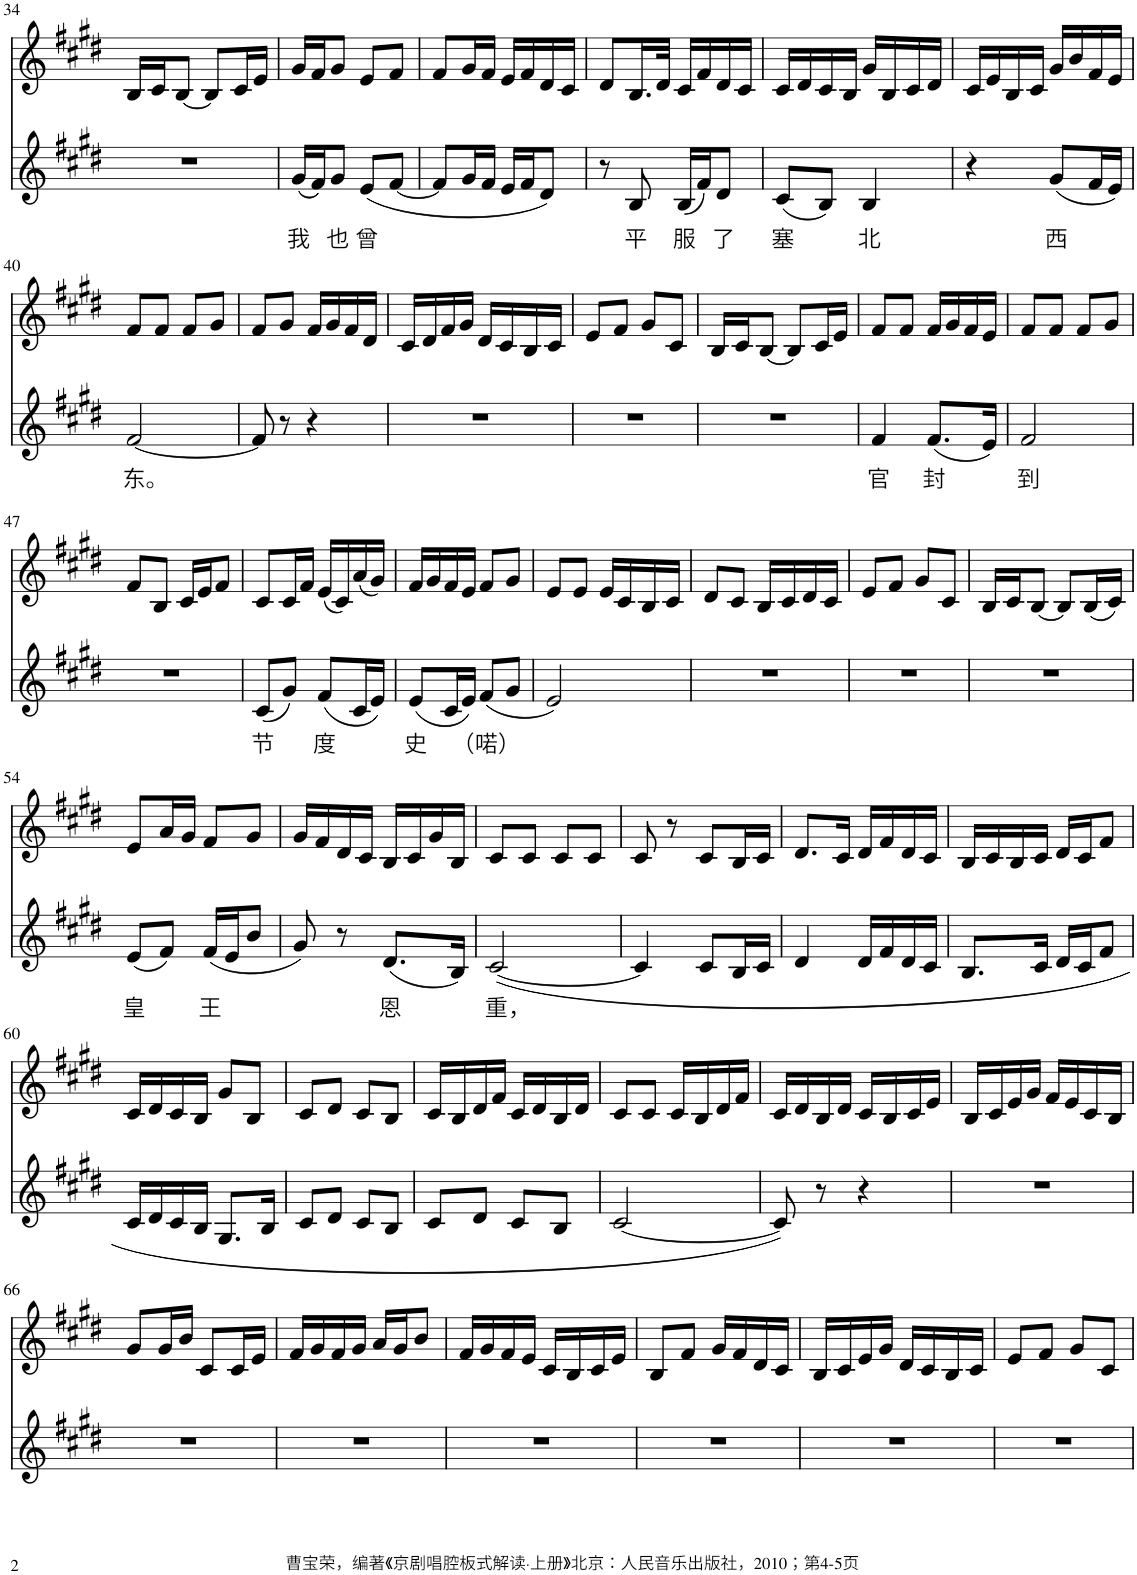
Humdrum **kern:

**kern	**text	**kern
*part2	*part2	*part1
*staff2	*staff2	*staff1
*I"Piano	*	*I"Piano
*I'Pno	*	*I'Pno
!!LO:PB:g=z
*clefG2	*	*clefG2
*k[f#c#g#d#]	*	*k[f#c#g#d#]
*M2/4	*	*M2/4
=34	=34	=34
2r	.	16B/LL
.	.	16c#/J
.	.	[8B/J
.	.	8B/L]
.	.	16c#/L
.	.	16e/JJ
=35	=35	=35
!	!LO:LY:b	!
(16g#/LL	我	16g#/LL
16f#/J)	.	16f#/J
!	!LO:LY:b	!
8g#/J	也	8g#/J
!	!LO:LY:b	!
(8e/L	曾	8e/L
[8f#/J	.	8f#/J
=36	=36	=36
8f#/L]	.	8f#/L
16g#/L	.	16g#/L
16f#/JJ	.	16f#/JJ
16e/LL	.	16e/LL
16f#/J	.	16f#/
8d#/J)	.	16d#/
.	.	16c#/JJ
=37	=37	=37
8r	.	8d#/L
!	!LO:LY:b	!
8B/	平	16.B/L
.	.	32d#/JJk
!	!LO:LY:b	!
(16B/LL	服	16c#/LL
16f#/J)	.	16f#/
!	!LO:LY:b	!
8d#/J	了	16d#/
.	.	16c#/JJ
=38	=38	=38
!	!LO:LY:b	!
(8c#/L	塞	16c#/LL
.	.	16d#/
8B/J)	.	16c#/
.	.	16B/JJ
!	!LO:LY:b	!
4B/	北	16g#/LL
.	.	16B/
.	.	16c#/
.	.	16d#/JJ
=39	=39	=39
4r	.	16c#/LL
.	.	16e/
.	.	16B/
.	.	16c#/JJ
!	!LO:LY:b	!
(8g#/L	西	16g#/LL
.	.	16b/
16f#/L	.	16f#/
16e/JJ)	.	16e/JJ
!!LO:LB:g=z
=40	=40	=40
!	!LO:LY:b	!
[2f#/	东。	8f#/L
.	.	8f#/J
.	.	8f#/L
.	.	8g#/J
=41	=41	=41
8f#/]	.	8f#/L
8r	.	8g#/J
4r	.	16f#/LL
.	.	16g#/
.	.	16f#/
.	.	16d#/JJ
=42	=42	=42
2r	.	16c#/LL
.	.	16d#/
.	.	16f#/
.	.	16g#/JJ
.	.	16d#/LL
.	.	16c#/
.	.	16B/
.	.	16c#/JJ
=43	=43	=43
2r	.	8e/L
.	.	8f#/J
.	.	8g#/L
.	.	8c#/J
=44	=44	=44
2r	.	16B/LL
.	.	16c#/J
.	.	[8B/J
.	.	8B/L]
.	.	16c#/L
.	.	16e/JJ
=45	=45	=45
!	!LO:LY:b	!
4f#/	官	8f#/L
.	.	8f#/J
!	!LO:LY:b	!
(8.f#/L	封	16f#/LL
.	.	16g#/
.	.	16f#/
16e/Jk)	.	16e/JJ
=46	=46	=46
!	!LO:LY:b	!
2f#/	到	8f#/L
.	.	8f#/J
.	.	8f#/L
.	.	8g#/J
!!LO:LB:g=z
=47	=47	=47
2r	.	8f#/L
.	.	8B/J
.	.	16c#/LL
.	.	16e/J
.	.	8f#/J
=48	=48	=48
!	!LO:LY:b	!
(8c#/L	节	8c#/L
8g#/J)	.	16c#/L
.	.	16f#/JJ
!	!LO:LY:b	!
(8f#/L	度	(16e/LL
.	.	16c#/)
16c#/L	.	(16a/
16e/JJ)	.	16g#/JJ)
=49	=49	=49
!	!LO:LY:b	!
(8e/L	史	16f#/LL
.	.	16g#/
16c#/L	.	16f#/
16e/JJ)	.	16e/JJ
!	!LO:LY:b	!
(8f#/L	（喏）	8f#/L
8g#/J	.	8g#/J
=50	=50	=50
2e/)	.	8e/L
.	.	8e/J
.	.	16e/LL
.	.	16c#/
.	.	16B/
.	.	16c#/JJ
=51	=51	=51
2r	.	8d#/L
.	.	8c#/J
.	.	16B/LL
.	.	16c#/
.	.	16d#/
.	.	16c#/JJ
=52	=52	=52
2r	.	8e/L
.	.	8f#/J
.	.	8g#/L
.	.	8c#/J
=53	=53	=53
2r	.	16B/LL
.	.	16c#/J
.	.	[8B/J
.	.	8B/L]
.	.	(16B/L
.	.	16c#/JJ)
!!LO:LB:g=z
=54	=54	=54
!	!LO:LY:b	!
(8e/L	皇	8e/L
8f#/J)	.	16a/L
.	.	16g#/JJ
!	!LO:LY:b	!
(16f#/LL	王	8f#/L
16e/J	.	.
8b/J	.	8g#/J
=55	=55	=55
8g#/)	.	16g#/LL
.	.	16f#/
8r	.	16d#/
.	.	16c#/JJ
!	!LO:LY:b	!
(8.d#/L	恩	16B/LL
.	.	16c#/
.	.	16g#/
16B/Jk)	.	16B/JJ
=56	=56	=56
!	!LO:LY:b	!
([2c#/	重，	8c#/L
.	.	8c#/J
.	.	8c#/L
.	.	8c#/J
=57	=57	=57
4c#/]	.	8c#/
.	.	8r
8c#/L	.	8c#/L
16B/L	.	16B/L
16c#/JJ	.	16c#/JJ
=58	=58	=58
4d#/	.	8.d#/L
.	.	16c#/Jk
16d#/LL	.	16d#/LL
16f#/	.	16f#/
16d#/	.	16d#/
16c#/JJ	.	16c#/JJ
=59	=59	=59
8.B/L	.	16B/LL
.	.	16c#/
.	.	16B/
16c#/Jk	.	16c#/JJ
16d#/LL	.	16d#/LL
16c#/J	.	16c#/J
8f#/J	.	8f#/J
!!LO:LB:g=z
=60	=60	=60
16c#/LL	.	16c#/LL
16d#/	.	16d#/
16c#/	.	16c#/
16B/JJ	.	16B/JJ
8.G#/L	.	8g#/L
.	.	8B/J
16B/Jk	.	.
=61	=61	=61
8c#/L	.	8c#/L
8d#/J	.	8d#/J
8c#/L	.	8c#/L
8B/J	.	8B/J
=62	=62	=62
8c#/L	.	16c#/LL
.	.	16B/
8d#/J	.	16d#/
.	.	16f#/JJ
8c#/L	.	16c#/LL
.	.	16d#/
8B/J	.	16B/
.	.	16d#/JJ
=63	=63	=63
[2c#/	.	8c#/L
.	.	8c#/J
.	.	16c#/LL
.	.	16B/
.	.	16d#/
.	.	16f#/JJ
=64	=64	=64
8c#/])	.	16c#/LL
.	.	16d#/
8r	.	16B/
.	.	16d#/JJ
4r	.	16c#/LL
.	.	16B/
.	.	16c#/
.	.	16e/JJ
=65	=65	=65
2r	.	16B/LL
.	.	16c#/
.	.	16e/
.	.	16g#/JJ
.	.	16f#/LL
.	.	16e/
.	.	16c#/
.	.	16B/JJ
!!LO:LB:g=z
=66	=66	=66
2r	.	8g#/L
.	.	16g#/L
.	.	16b/JJ
.	.	8c#/L
.	.	16c#/L
.	.	16e/JJ
=67	=67	=67
2r	.	16f#/LL
.	.	16g#/
.	.	16f#/
.	.	16g#/JJ
.	.	16a/LL
.	.	16g#/J
.	.	8b/J
=68	=68	=68
2r	.	16f#/LL
.	.	16g#/
.	.	16f#/
.	.	16e/JJ
.	.	16c#/LL
.	.	16B/
.	.	16c#/
.	.	16e/JJ
=69	=69	=69
2r	.	8B/L
.	.	8f#/J
.	.	16g#/LL
.	.	16f#/
.	.	16d#/
.	.	16c#/JJ
=70	=70	=70
2r	.	16B/LL
.	.	16c#/
.	.	16e/
.	.	16g#/JJ
.	.	16d#/LL
.	.	16c#/
.	.	16B/
.	.	16c#/JJ
=71	=71	=71
2r	.	8e/L
.	.	8f#/J
.	.	8g#/L
.	.	8c#/J
=	=	=
*-	*-	*-
